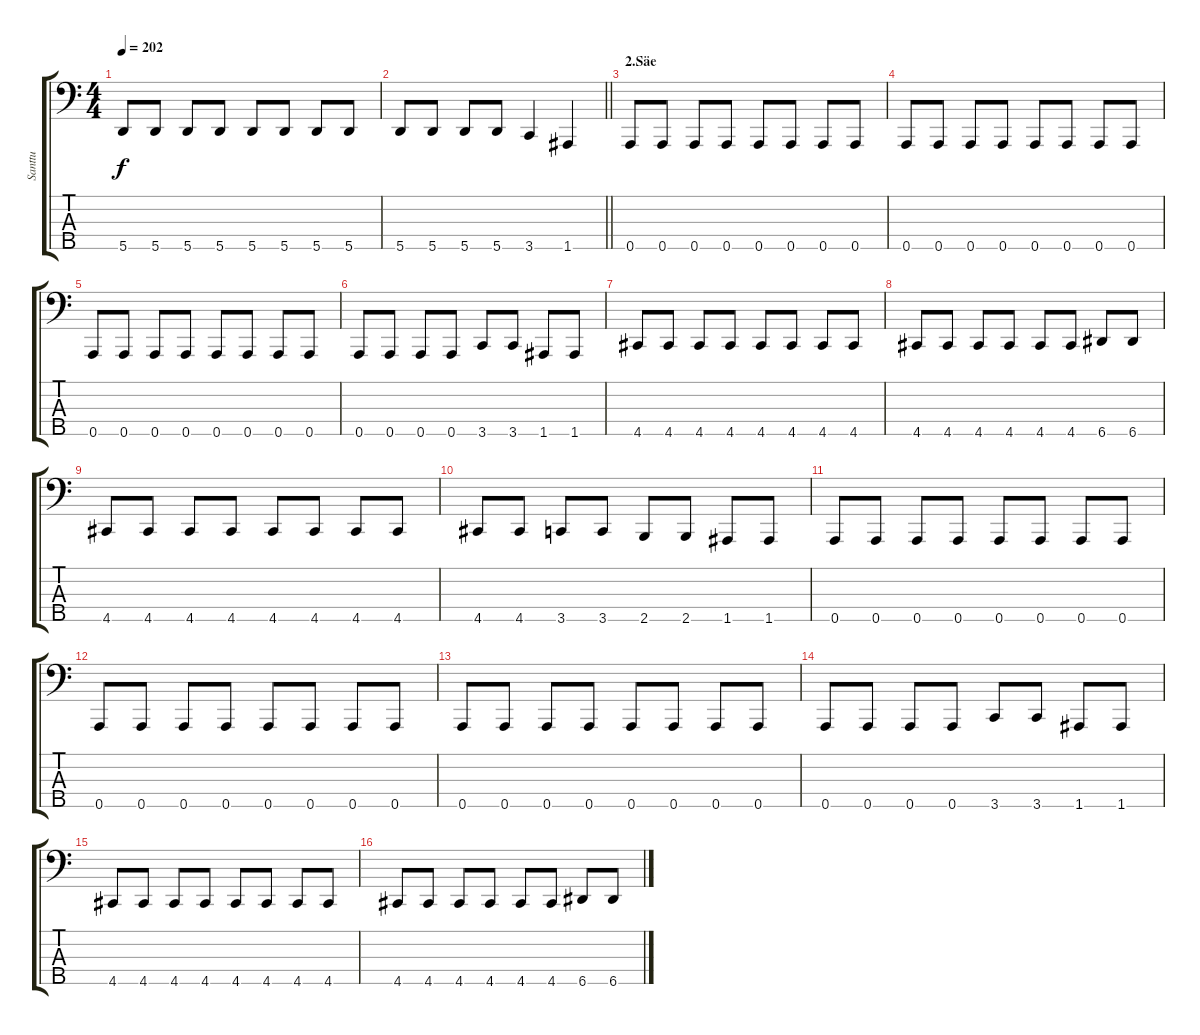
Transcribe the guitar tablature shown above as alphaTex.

\track ("Santtu" "Santtu") {instrument electricbasspick}
\staff {score tabs}
\tuning (G2 D2 A1 D1 A0) {hide}
\ts (4 4)
\tempo 202
\clef f4
\ks c
5.5.8{dy f} 5.5.8 5.5.8 5.5.8 5.5.8 5.5.8 5.5.8 5.5.8 |
\barLineRight lightlight
5.5.8 5.5.8 5.5.8 5.5.8 3.5.4 1.5.4 |
\section ("" "2.Säe")
0.5.8 0.5.8 0.5.8 0.5.8 0.5.8 0.5.8 0.5.8 0.5.8 |
0.5.8 0.5.8 0.5.8 0.5.8 0.5.8 0.5.8 0.5.8 0.5.8 |
0.5.8 0.5.8 0.5.8 0.5.8 0.5.8 0.5.8 0.5.8 0.5.8 |
0.5.8 0.5.8 0.5.8 0.5.8 3.5.8 3.5.8 1.5.8 1.5.8 |
4.5.8 4.5.8 4.5.8 4.5.8 4.5.8 4.5.8 4.5.8 4.5.8 |
4.5.8 4.5.8 4.5.8 4.5.8 4.5.8 4.5.8 6.5.8 6.5.8 |
4.5.8 4.5.8 4.5.8 4.5.8 4.5.8 4.5.8 4.5.8 4.5.8 |
4.5.8 4.5.8 3.5.8 3.5.8 2.5.8 2.5.8 1.5.8 1.5.8 |
0.5.8 0.5.8 0.5.8 0.5.8 0.5.8 0.5.8 0.5.8 0.5.8 |
0.5.8 0.5.8 0.5.8 0.5.8 0.5.8 0.5.8 0.5.8 0.5.8 |
0.5.8 0.5.8 0.5.8 0.5.8 0.5.8 0.5.8 0.5.8 0.5.8 |
0.5.8 0.5.8 0.5.8 0.5.8 3.5.8 3.5.8 1.5.8 1.5.8 |
4.5.8 4.5.8 4.5.8 4.5.8 4.5.8 4.5.8 4.5.8 4.5.8 |
4.5.8 4.5.8 4.5.8 4.5.8 4.5.8 4.5.8 6.5.8 6.5.8
